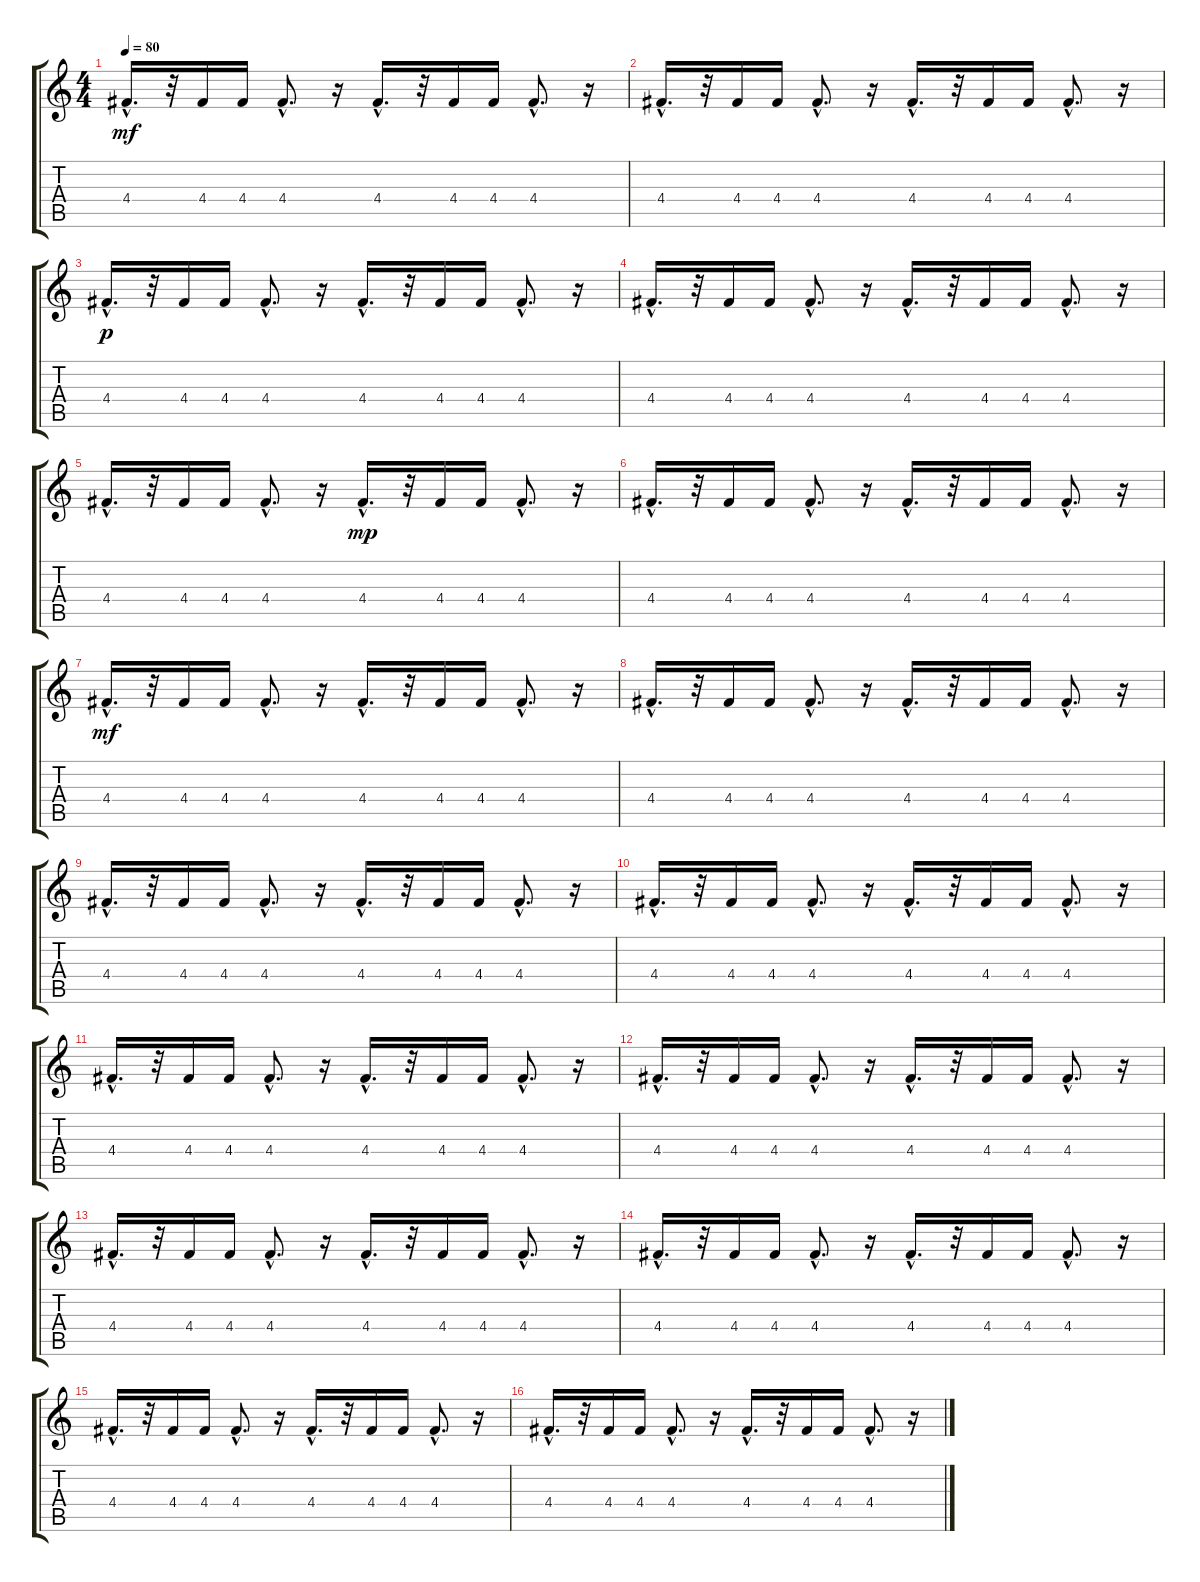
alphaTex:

\track "" {instrument acousticguitarnylon}
\staff {score tabs}
\tuning (E4 B3 G3 D3 A2 E2) {hide}
\ts (4 4)
\tempo 80
\clef g2
\ks c
4.4{hac}.16{d dy mf} r.32 4.4.16 4.4.16 4.4{hac}.8{d} r.16 4.4{hac}.16{d} r.32 4.4.16 4.4.16 4.4{hac}.8{d} r.16 |
4.4{hac}.16{d} r.32 4.4.16 4.4.16 4.4{hac}.8{d} r.16 4.4{hac}.16{d} r.32 4.4.16 4.4.16 4.4{hac}.8{d} r.16 |
4.4{hac}.16{d dy p} r.32 4.4.16 4.4.16 4.4{hac}.8{d} r.16 4.4{hac}.16{d} r.32 4.4.16 4.4.16 4.4{hac}.8{d} r.16 |
4.4{hac}.16{d} r.32 4.4.16 4.4.16 4.4{hac}.8{d} r.16 4.4{hac}.16{d} r.32 4.4.16 4.4.16 4.4{hac}.8{d} r.16 |
4.4{hac}.16{d} r.32 4.4.16 4.4.16 4.4{hac}.8{d} r.16 4.4{hac}.16{d dy mp} r.32 4.4.16 4.4.16 4.4{hac}.8{d} r.16 |
4.4{hac}.16{d} r.32 4.4.16 4.4.16 4.4{hac}.8{d} r.16 4.4{hac}.16{d} r.32 4.4.16 4.4.16 4.4{hac}.8{d} r.16 |
4.4{hac}.16{d dy mf} r.32 4.4.16 4.4.16 4.4{hac}.8{d} r.16 4.4{hac}.16{d} r.32 4.4.16 4.4.16 4.4{hac}.8{d} r.16 |
4.4{hac}.16{d} r.32 4.4.16 4.4.16 4.4{hac}.8{d} r.16 4.4{hac}.16{d} r.32 4.4.16 4.4.16 4.4{hac}.8{d} r.16 |
4.4{hac}.16{d} r.32 4.4.16 4.4.16 4.4{hac}.8{d} r.16 4.4{hac}.16{d} r.32 4.4.16 4.4.16 4.4{hac}.8{d} r.16 |
4.4{hac}.16{d} r.32 4.4.16 4.4.16 4.4{hac}.8{d} r.16 4.4{hac}.16{d} r.32 4.4.16 4.4.16 4.4{hac}.8{d} r.16 |
4.4{hac}.16{d} r.32 4.4.16 4.4.16 4.4{hac}.8{d} r.16 4.4{hac}.16{d} r.32 4.4.16 4.4.16 4.4{hac}.8{d} r.16 |
4.4{hac}.16{d} r.32 4.4.16 4.4.16 4.4{hac}.8{d} r.16 4.4{hac}.16{d} r.32 4.4.16 4.4.16 4.4{hac}.8{d} r.16 |
4.4{hac}.16{d} r.32 4.4.16 4.4.16 4.4{hac}.8{d} r.16 4.4{hac}.16{d} r.32 4.4.16 4.4.16 4.4{hac}.8{d} r.16 |
4.4{hac}.16{d} r.32 4.4.16 4.4.16 4.4{hac}.8{d} r.16 4.4{hac}.16{d} r.32 4.4.16 4.4.16 4.4{hac}.8{d} r.16 |
4.4{hac}.16{d} r.32 4.4.16 4.4.16 4.4{hac}.8{d} r.16 4.4{hac}.16{d} r.32 4.4.16 4.4.16 4.4{hac}.8{d} r.16 |
4.4{hac}.16{d} r.32 4.4.16 4.4.16 4.4{hac}.8{d} r.16 4.4{hac}.16{d} r.32 4.4.16 4.4.16 4.4{hac}.8{d} r.16
